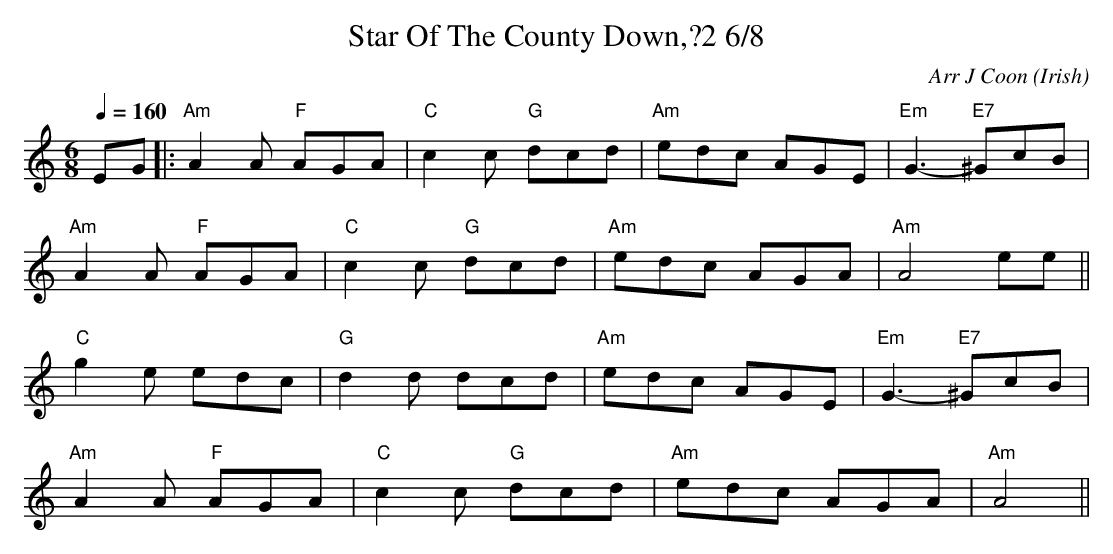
X:1
T:Star Of The County Down,?2 6/8
C:Arr J Coon
O:Irish
M:6/8
L:1/8
Q:1/4=160
K:C
EG |:"Am"A2A "F"AGA|"C"c2c "G"dcd|"Am"edc AGE|"Em"G3- "E7"^GcB|!
"Am"A2A "F"AGA|"C"c2c "G"dcd|"Am"edc AGA|"Am" A4 ee ||!
"C"g2e edc|"G"d2d dcd|"Am"edc AGE|"Em"G3- "E7"^GcB|!
"Am"A2A  "F"AGA|"C"c2c "G"dcd|"Am"edc AGA|"Am"A4||
